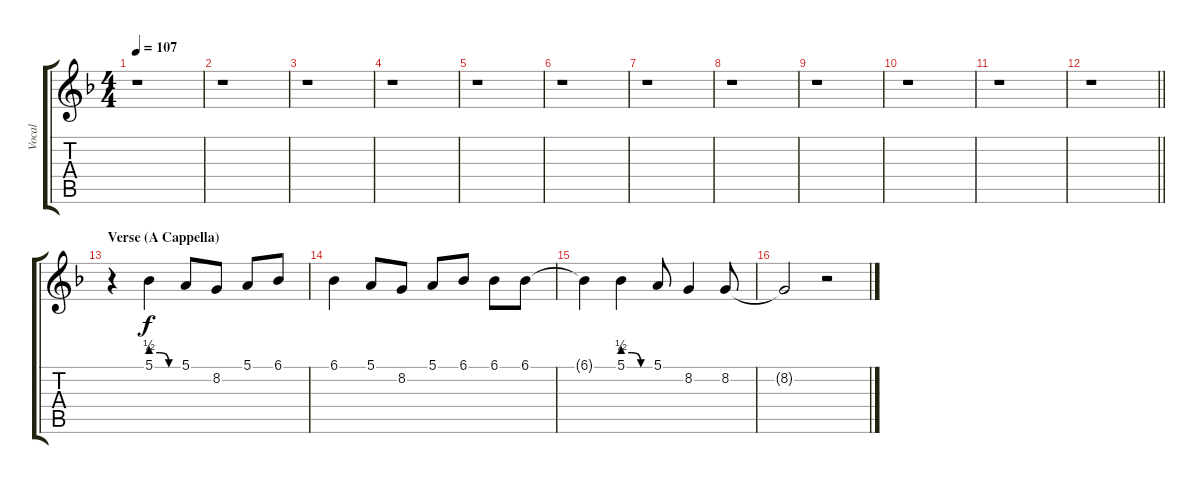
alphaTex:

\track ("Vocal" "Vocal") {instrument frenchhorn}
\staff {score tabs}
\tuning (E4 B3 G3 D3 A2 E2) {hide}
\ts (4 4)
\tempo 107
\clef g2
\ks f
r.1{dy f} |
r.1 |
r.1 |
r.1 |
r.1 |
r.1 |
r.1 |
r.1 |
r.1 |
r.1 |
r.1 |
\barLineRight lightlight
r.1 |
\section ("" "Verse (A Cappella)")
r.4 5.1{be (custom 0 2 20 2 40 0 60 0)}.4 5.1.8 8.2.8 5.1.8 6.1.8 |
6.1.4 5.1.8 8.2.8 5.1.8 6.1.8 6.1.8 6.1.8 |
6.1{t}.4 5.1{be (custom 0 2 20 2 40 0 60 0)}.4 5.1.8 8.2.4 8.2.8 |
8.2{t}.2 r.2
